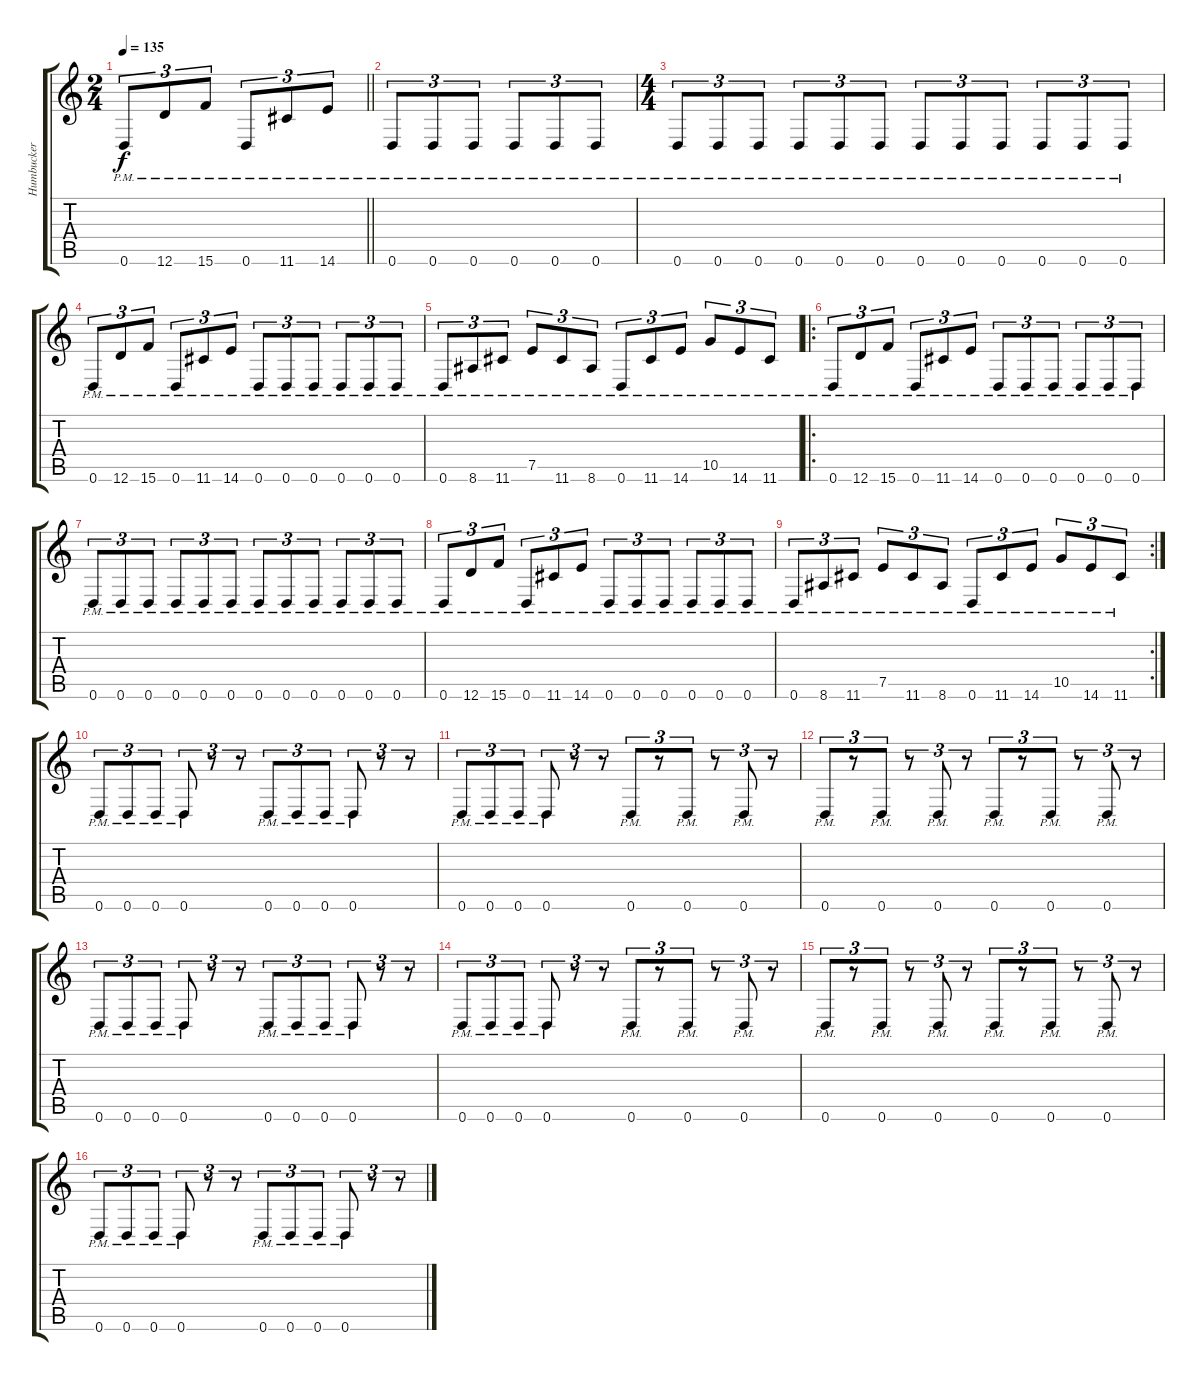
\track ("Humbucker" "Humbucker") {instrument distortionguitar}
\staff {score tabs}
\tuning (E4 B3 G3 D3 A2 D2) {hide}
\ts (2 4)
\tempo 135
\clef g2
\barLineRight lightlight
\ks c
0.6{pm}.8{tu (3 2) dy f} 12.6{pm}.8{tu (3 2)} 15.6{pm}.8{tu (3 2)} 0.6{pm}.8{tu (3 2)} 11.6{pm}.8{tu (3 2)} 14.6{pm}.8{tu (3 2)} |
0.6{pm}.8{tu (3 2)} 0.6{pm}.8{tu (3 2)} 0.6{pm}.8{tu (3 2)} 0.6{pm}.8{tu (3 2)} 0.6{pm}.8{tu (3 2)} 0.6{pm}.8{tu (3 2)} |
\ts (4 4)
0.6{pm}.8{tu (3 2)} 0.6{pm}.8{tu (3 2)} 0.6{pm}.8{tu (3 2)} 0.6{pm}.8{tu (3 2)} 0.6{pm}.8{tu (3 2)} 0.6{pm}.8{tu (3 2)} 0.6{pm}.8{tu (3 2)} 0.6{pm}.8{tu (3 2)} 0.6{pm}.8{tu (3 2)} 0.6{pm}.8{tu (3 2)} 0.6{pm}.8{tu (3 2)} 0.6{pm}.8{tu (3 2)} |
0.6{pm}.8{tu (3 2)} 12.6{pm}.8{tu (3 2)} 15.6{pm}.8{tu (3 2)} 0.6{pm}.8{tu (3 2)} 11.6{pm}.8{tu (3 2)} 14.6{pm}.8{tu (3 2)} 0.6{pm}.8{tu (3 2)} 0.6{pm}.8{tu (3 2)} 0.6{pm}.8{tu (3 2)} 0.6{pm}.8{tu (3 2)} 0.6{pm}.8{tu (3 2)} 0.6{pm}.8{tu (3 2)} |
0.6{pm}.8{tu (3 2)} 8.6{pm}.8{tu (3 2)} 11.6{pm}.8{tu (3 2)} 7.5{pm}.8{tu (3 2)} 11.6{pm}.8{tu (3 2)} 8.6{pm}.8{tu (3 2)} 0.6{pm}.8{tu (3 2)} 11.6{pm}.8{tu (3 2)} 14.6{pm}.8{tu (3 2)} 10.5{pm}.8{tu (3 2)} 14.6{pm}.8{tu (3 2)} 11.6{pm}.8{tu (3 2)} |
\ro
0.6{pm}.8{tu (3 2)} 12.6{pm}.8{tu (3 2)} 15.6{pm}.8{tu (3 2)} 0.6{pm}.8{tu (3 2)} 11.6{pm}.8{tu (3 2)} 14.6{pm}.8{tu (3 2)} 0.6{pm}.8{tu (3 2)} 0.6{pm}.8{tu (3 2)} 0.6{pm}.8{tu (3 2)} 0.6{pm}.8{tu (3 2)} 0.6{pm}.8{tu (3 2)} 0.6{pm}.8{tu (3 2)} |
0.6{pm}.8{tu (3 2)} 0.6{pm}.8{tu (3 2)} 0.6{pm}.8{tu (3 2)} 0.6{pm}.8{tu (3 2)} 0.6{pm}.8{tu (3 2)} 0.6{pm}.8{tu (3 2)} 0.6{pm}.8{tu (3 2)} 0.6{pm}.8{tu (3 2)} 0.6{pm}.8{tu (3 2)} 0.6{pm}.8{tu (3 2)} 0.6{pm}.8{tu (3 2)} 0.6{pm}.8{tu (3 2)} |
0.6{pm}.8{tu (3 2)} 12.6{pm}.8{tu (3 2)} 15.6{pm}.8{tu (3 2)} 0.6{pm}.8{tu (3 2)} 11.6{pm}.8{tu (3 2)} 14.6{pm}.8{tu (3 2)} 0.6{pm}.8{tu (3 2)} 0.6{pm}.8{tu (3 2)} 0.6{pm}.8{tu (3 2)} 0.6{pm}.8{tu (3 2)} 0.6{pm}.8{tu (3 2)} 0.6{pm}.8{tu (3 2)} |
\rc 2
0.6{pm}.8{tu (3 2)} 8.6{pm}.8{tu (3 2)} 11.6{pm}.8{tu (3 2)} 7.5{pm}.8{tu (3 2)} 11.6{pm}.8{tu (3 2)} 8.6{pm}.8{tu (3 2)} 0.6{pm}.8{tu (3 2)} 11.6{pm}.8{tu (3 2)} 14.6{pm}.8{tu (3 2)} 10.5{pm}.8{tu (3 2)} 14.6{pm}.8{tu (3 2)} 11.6{pm}.8{tu (3 2)} |
0.6{pm}.8{tu (3 2)} 0.6{pm}.8{tu (3 2)} 0.6{pm}.8{tu (3 2)} 0.6{pm}.8{tu (3 2)} r.8{tu (3 2)} r.8{tu (3 2)} 0.6{pm}.8{tu (3 2)} 0.6{pm}.8{tu (3 2)} 0.6{pm}.8{tu (3 2)} 0.6{pm}.8{tu (3 2)} r.8{tu (3 2)} r.8{tu (3 2)} |
0.6{pm}.8{tu (3 2)} 0.6{pm}.8{tu (3 2)} 0.6{pm}.8{tu (3 2)} 0.6{pm}.8{tu (3 2)} r.8{tu (3 2)} r.8{tu (3 2)} 0.6{pm}.8{tu (3 2)} r.8{tu (3 2)} 0.6{pm}.8{tu (3 2)} r.8{tu (3 2)} 0.6{pm}.8{tu (3 2)} r.8{tu (3 2)} |
0.6{pm}.8{tu (3 2)} r.8{tu (3 2)} 0.6{pm}.8{tu (3 2)} r.8{tu (3 2)} 0.6{pm}.8{tu (3 2)} r.8{tu (3 2)} 0.6{pm}.8{tu (3 2)} r.8{tu (3 2)} 0.6{pm}.8{tu (3 2)} r.8{tu (3 2)} 0.6{pm}.8{tu (3 2)} r.8{tu (3 2)} |
0.6{pm}.8{tu (3 2)} 0.6{pm}.8{tu (3 2)} 0.6{pm}.8{tu (3 2)} 0.6{pm}.8{tu (3 2)} r.8{tu (3 2)} r.8{tu (3 2)} 0.6{pm}.8{tu (3 2)} 0.6{pm}.8{tu (3 2)} 0.6{pm}.8{tu (3 2)} 0.6{pm}.8{tu (3 2)} r.8{tu (3 2)} r.8{tu (3 2)} |
0.6{pm}.8{tu (3 2)} 0.6{pm}.8{tu (3 2)} 0.6{pm}.8{tu (3 2)} 0.6{pm}.8{tu (3 2)} r.8{tu (3 2)} r.8{tu (3 2)} 0.6{pm}.8{tu (3 2)} r.8{tu (3 2)} 0.6{pm}.8{tu (3 2)} r.8{tu (3 2)} 0.6{pm}.8{tu (3 2)} r.8{tu (3 2)} |
0.6{pm}.8{tu (3 2)} r.8{tu (3 2)} 0.6{pm}.8{tu (3 2)} r.8{tu (3 2)} 0.6{pm}.8{tu (3 2)} r.8{tu (3 2)} 0.6{pm}.8{tu (3 2)} r.8{tu (3 2)} 0.6{pm}.8{tu (3 2)} r.8{tu (3 2)} 0.6{pm}.8{tu (3 2)} r.8{tu (3 2)} |
0.6{pm}.8{tu (3 2)} 0.6{pm}.8{tu (3 2)} 0.6{pm}.8{tu (3 2)} 0.6{pm}.8{tu (3 2)} r.8{tu (3 2)} r.8{tu (3 2)} 0.6{pm}.8{tu (3 2)} 0.6{pm}.8{tu (3 2)} 0.6{pm}.8{tu (3 2)} 0.6{pm}.8{tu (3 2)} r.8{tu (3 2)} r.8{tu (3 2)}
